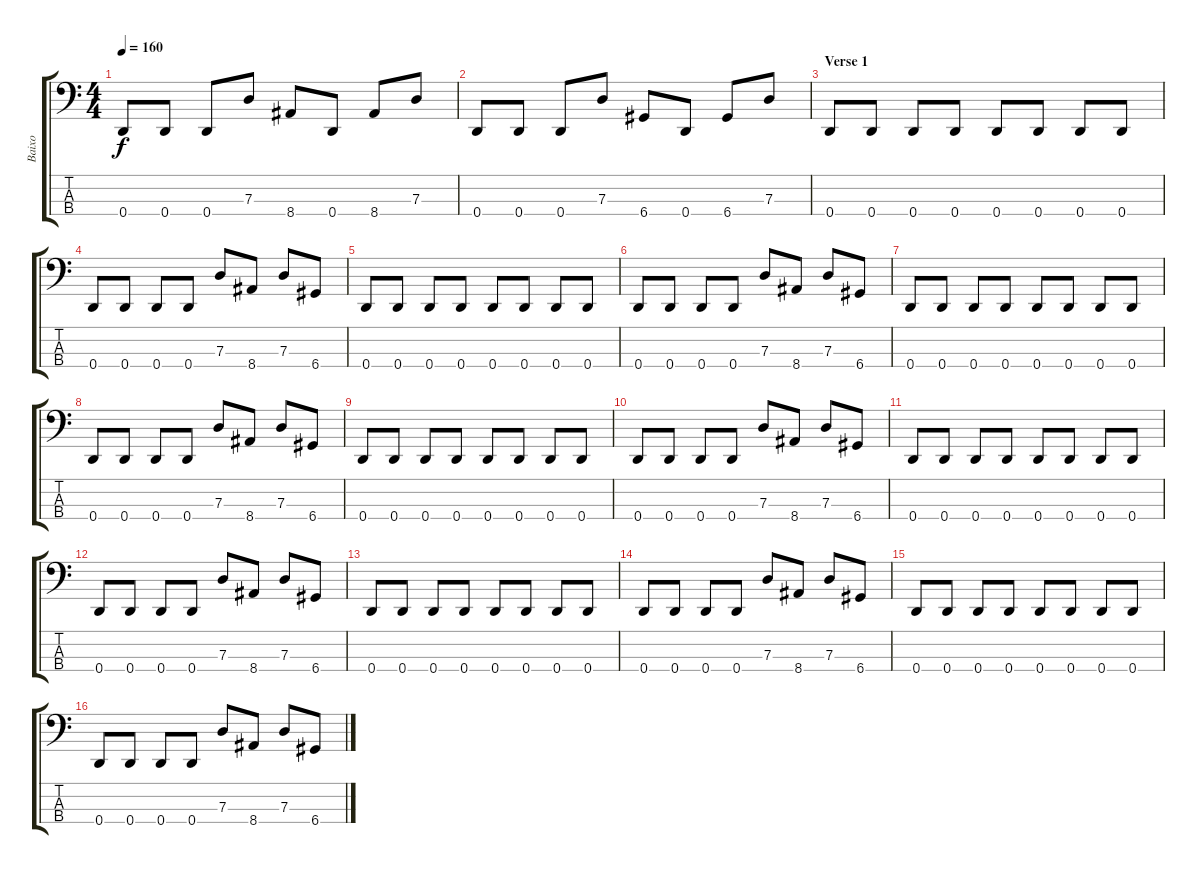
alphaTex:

\track ("Baixo" "Baixo") {instrument electricbassfinger}
\staff {score tabs}
\tuning (F2 C2 G1 D1) {hide}
\ts (4 4)
\tempo 160
\clef f4
\ks c
0.4.8{dy f} 0.4.8 0.4.8 7.3.8 8.4.8 0.4.8 8.4.8 7.3.8 |
0.4.8 0.4.8 0.4.8 7.3.8 6.4.8 0.4.8 6.4.8 7.3.8 |
\section ("" "Verse 1")
0.4.8 0.4.8 0.4.8 0.4.8 0.4.8 0.4.8 0.4.8 0.4.8 |
0.4.8 0.4.8 0.4.8 0.4.8 7.3.8 8.4.8 7.3.8 6.4.8 |
0.4.8 0.4.8 0.4.8 0.4.8 0.4.8 0.4.8 0.4.8 0.4.8 |
0.4.8 0.4.8 0.4.8 0.4.8 7.3.8 8.4.8 7.3.8 6.4.8 |
0.4.8 0.4.8 0.4.8 0.4.8 0.4.8 0.4.8 0.4.8 0.4.8 |
0.4.8 0.4.8 0.4.8 0.4.8 7.3.8 8.4.8 7.3.8 6.4.8 |
0.4.8 0.4.8 0.4.8 0.4.8 0.4.8 0.4.8 0.4.8 0.4.8 |
0.4.8 0.4.8 0.4.8 0.4.8 7.3.8 8.4.8 7.3.8 6.4.8 |
0.4.8 0.4.8 0.4.8 0.4.8 0.4.8 0.4.8 0.4.8 0.4.8 |
0.4.8 0.4.8 0.4.8 0.4.8 7.3.8 8.4.8 7.3.8 6.4.8 |
0.4.8 0.4.8 0.4.8 0.4.8 0.4.8 0.4.8 0.4.8 0.4.8 |
0.4.8 0.4.8 0.4.8 0.4.8 7.3.8 8.4.8 7.3.8 6.4.8 |
0.4.8 0.4.8 0.4.8 0.4.8 0.4.8 0.4.8 0.4.8 0.4.8 |
0.4.8 0.4.8 0.4.8 0.4.8 7.3.8 8.4.8 7.3.8 6.4.8
